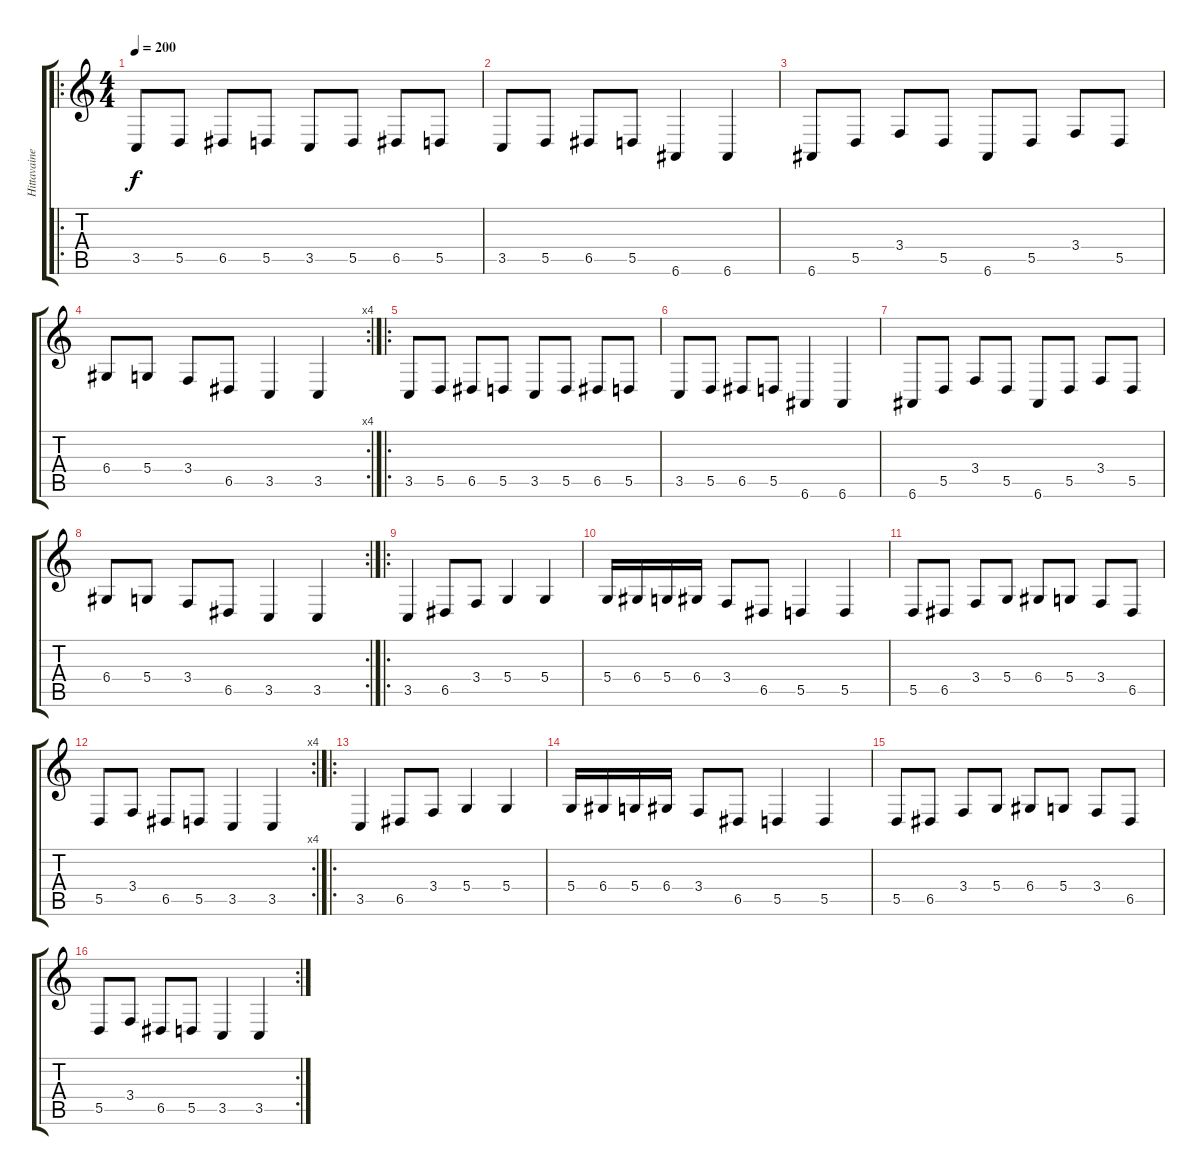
\track ("Hittavainen" "Hittavaine") {instrument violin}
\staff {score tabs}
\tuning (E4 B3 G3 D3 A2 E2) {hide}
\ro
\ts (4 4)
\tempo 200
\clef g2
\ks c
3.5.8{dy f} 5.5.8 6.5.8 5.5.8 3.5.8 5.5.8 6.5.8 5.5.8 |
3.5.8 5.5.8 6.5.8 5.5.8 6.6.4 6.6.4 |
6.6.8 5.5.8 3.4.8 5.5.8 6.6.8 5.5.8 3.4.8 5.5.8 |
\rc 4
6.4.8 5.4.8 3.4.8 6.5.8 3.5.4 3.5.4 |
\ro
3.5.8 5.5.8 6.5.8 5.5.8 3.5.8 5.5.8 6.5.8 5.5.8 |
3.5.8 5.5.8 6.5.8 5.5.8 6.6.4 6.6.4 |
6.6.8 5.5.8 3.4.8 5.5.8 6.6.8 5.5.8 3.4.8 5.5.8 |
\rc 2
6.4.8 5.4.8 3.4.8 6.5.8 3.5.4 3.5.4 |
\ro
3.5.4 6.5.8 3.4.8 5.4.4 5.4.4 |
5.4.16 6.4.16 5.4.16 6.4.16 3.4.8 6.5.8 5.5.4 5.5.4 |
5.5.8 6.5.8 3.4.8 5.4.8 6.4.8 5.4.8 3.4.8 6.5.8 |
\rc 4
5.5.8 3.4.8 6.5.8 5.5.8 3.5.4 3.5.4 |
\ro
3.5.4 6.5.8 3.4.8 5.4.4 5.4.4 |
5.4.16 6.4.16 5.4.16 6.4.16 3.4.8 6.5.8 5.5.4 5.5.4 |
5.5.8 6.5.8 3.4.8 5.4.8 6.4.8 5.4.8 3.4.8 6.5.8 |
\rc 2
5.5.8 3.4.8 6.5.8 5.5.8 3.5.4 3.5.4
